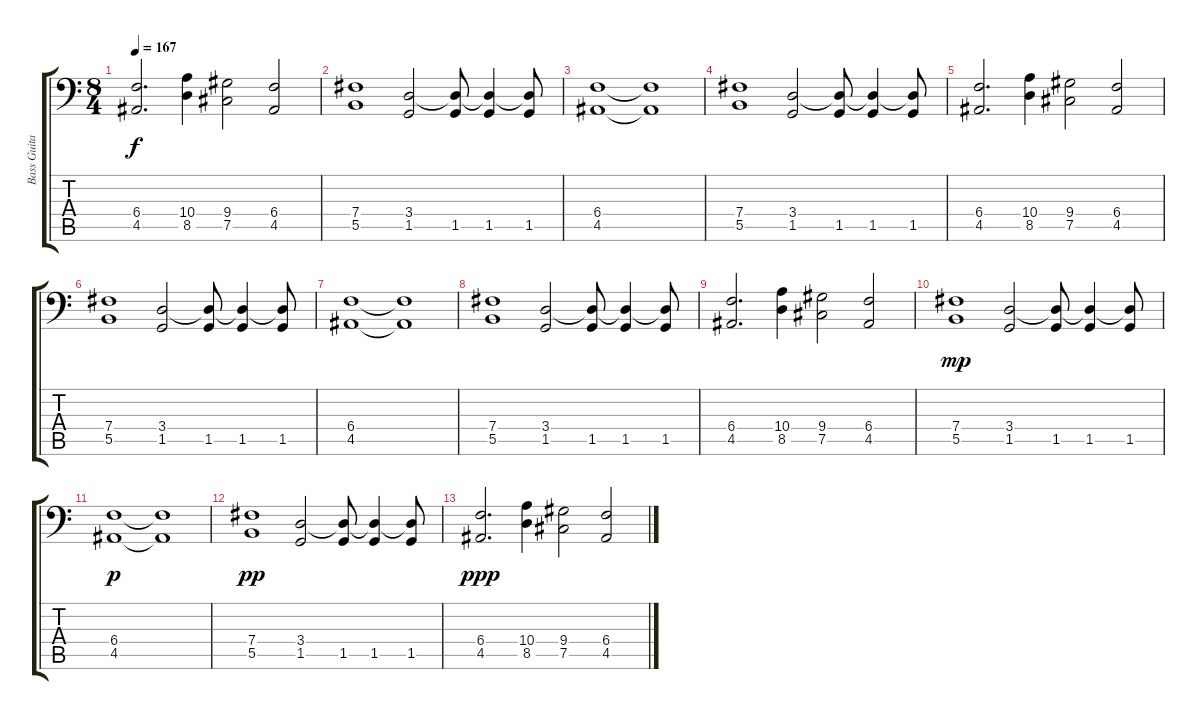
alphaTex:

\track ("Bass Guitar" "Bass Guita") {instrument electricbassfinger}
\staff {score tabs}
\tuning (Db3 Ab2 E2 B1 Gb1 B0) {hide}
\ts (8 4)
\tempo 167
\clef f4
\ks c
(6.4 4.5).2{d dy f} (10.4 8.5).4 (9.4 7.5).2 (6.4 4.5).2 |
(7.4 5.5).1 (3.4 1.5).2 (3.4{t} 1.5).8 (3.4{t} 1.5).4 (3.4{t} 1.5).8 |
(6.4 4.5).1 (6.4{t} 4.5{t}).1 |
(7.4 5.5).1 (3.4 1.5).2 (3.4{t} 1.5).8 (3.4{t} 1.5).4 (3.4{t} 1.5).8 |
(6.4 4.5).2{d} (10.4 8.5).4 (9.4 7.5).2 (6.4 4.5).2 |
(7.4 5.5).1 (3.4 1.5).2 (3.4{t} 1.5).8 (3.4{t} 1.5).4 (3.4{t} 1.5).8 |
(6.4 4.5).1 (6.4{t} 4.5{t}).1 |
(7.4 5.5).1 (3.4 1.5).2 (3.4{t} 1.5).8 (3.4{t} 1.5).4 (3.4{t} 1.5).8 |
(6.4 4.5).2{d} (10.4 8.5).4 (9.4 7.5).2 (6.4 4.5).2 |
(7.4 5.5).1{dy mp} (3.4 1.5).2 (3.4{t} 1.5).8 (3.4{t} 1.5).4 (3.4{t} 1.5).8 |
(6.4 4.5).1{dy p} (6.4{t} 4.5{t}).1 |
(7.4 5.5).1{dy pp} (3.4 1.5).2 (3.4{t} 1.5).8 (3.4{t} 1.5).4 (3.4{t} 1.5).8 |
(6.4 4.5).2{d dy ppp} (10.4 8.5).4 (9.4 7.5).2 (6.4 4.5).2
